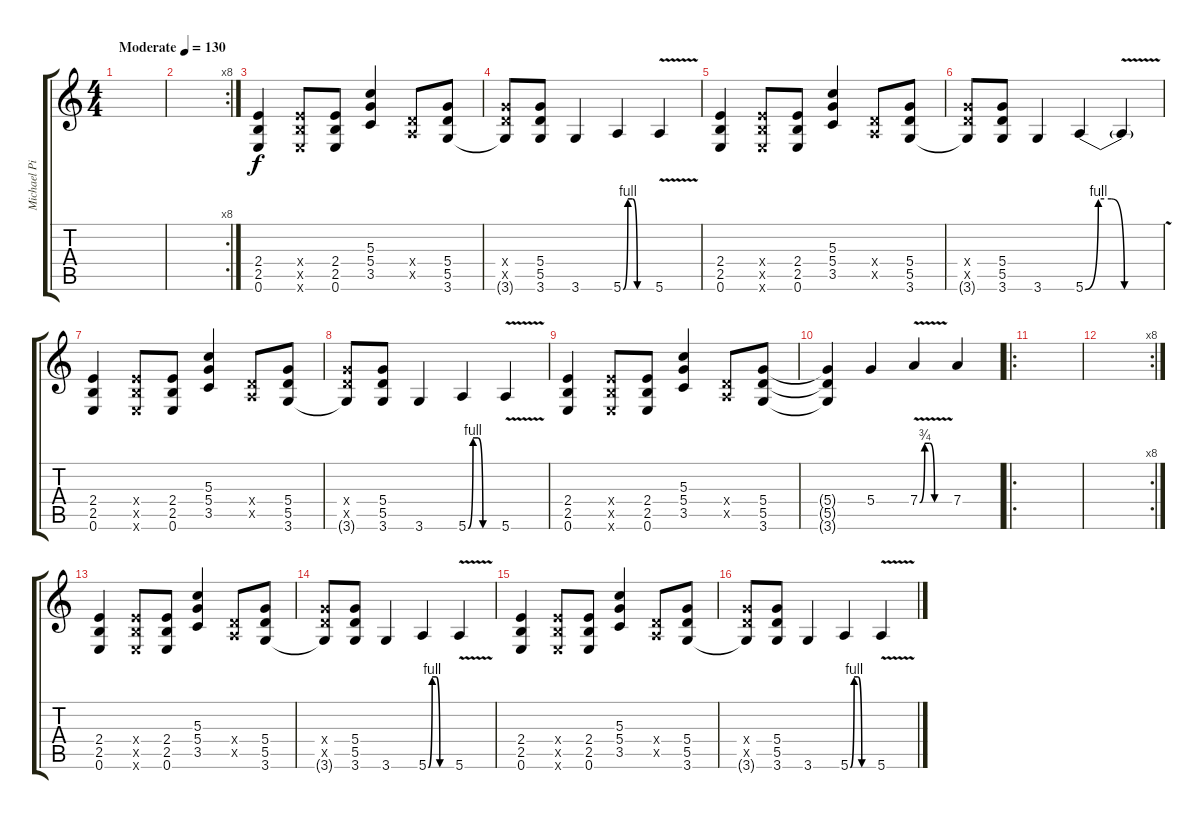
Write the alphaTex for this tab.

\track ("Michael Pitt Dist." "Michael Pi") {instrument distortionguitar}
\staff {score tabs}
\tuning (E4 B3 G3 D3 A2 E2) {hide}
\ts (4 4)
\tempo (130 "Moderate")
\clef g2
\ks c
|
\rc 8
|
(2.4 2.5 0.6).4 (2.4{x} 2.5{x} 0.6{x}).8 (2.4 2.5 0.6).8 (5.3 5.4 3.5).4 (0.4{x} 0.5{x}).8 (5.4 5.5 3.6).8 |
(5.4{x} 5.5{x} 3.6{t}).8 (5.4 5.5 3.6).8 3.6.4 5.6{be (custom 0 0 10 4 20 4 30 0 60 0)}.4 5.6{v}.4 |
(2.4 2.5 0.6).4 (2.4{x} 2.5{x} 0.6{x}).8 (2.4 2.5 0.6).8 (5.3 5.4 3.5).4 (0.4{x} 0.5{x}).8 (5.4 5.5 3.6).8 |
(5.4{x} 5.5{x} 3.6{t}).8 (5.4 5.5 3.6).8 3.6.4 5.6{be (custom 0 0 10 4 20 4 30 0 60 0)}.4 5.6{v t}.4 |
(2.4 2.5 0.6).4 (2.4{x} 2.5{x} 0.6{x}).8 (2.4 2.5 0.6).8 (5.3 5.4 3.5).4 (0.4{x} 0.5{x}).8 (5.4 5.5 3.6).8 |
(5.4{x} 5.5{x} 3.6{t}).8 (5.4 5.5 3.6).8 3.6.4 5.6{be (custom 0 0 10 4 20 4 30 0 60 0)}.4 5.6{v}.4 |
(2.4 2.5 0.6).4 (2.4{x} 2.5{x} 0.6{x}).8 (2.4 2.5 0.6).8 (5.3 5.4 3.5).4 (0.4{x} 0.5{x}).8 (5.4 5.5 3.6).8 |
(5.4{t} 5.5{t} 3.6{t}).4 5.4.4 7.4{be (custom 0 0 10 3 20 3 30 0 60 0) v}.4 7.4.4 |
\ro
|
\rc 8
|
(2.4 2.5 0.6).4 (2.4{x} 2.5{x} 0.6{x}).8 (2.4 2.5 0.6).8 (5.3 5.4 3.5).4 (0.4{x} 0.5{x}).8 (5.4 5.5 3.6).8 |
(5.4{x} 5.5{x} 3.6{t}).8 (5.4 5.5 3.6).8 3.6.4 5.6{be (custom 0 0 10 4 20 4 30 0 60 0)}.4 5.6{v}.4 |
(2.4 2.5 0.6).4 (2.4{x} 2.5{x} 0.6{x}).8 (2.4 2.5 0.6).8 (5.3 5.4 3.5).4 (0.4{x} 0.5{x}).8 (5.4 5.5 3.6).8 |
(5.4{x} 5.5{x} 3.6{t}).8 (5.4 5.5 3.6).8 3.6.4 5.6{be (custom 0 0 10 4 20 4 30 0 60 0)}.4 5.6{v}.4
